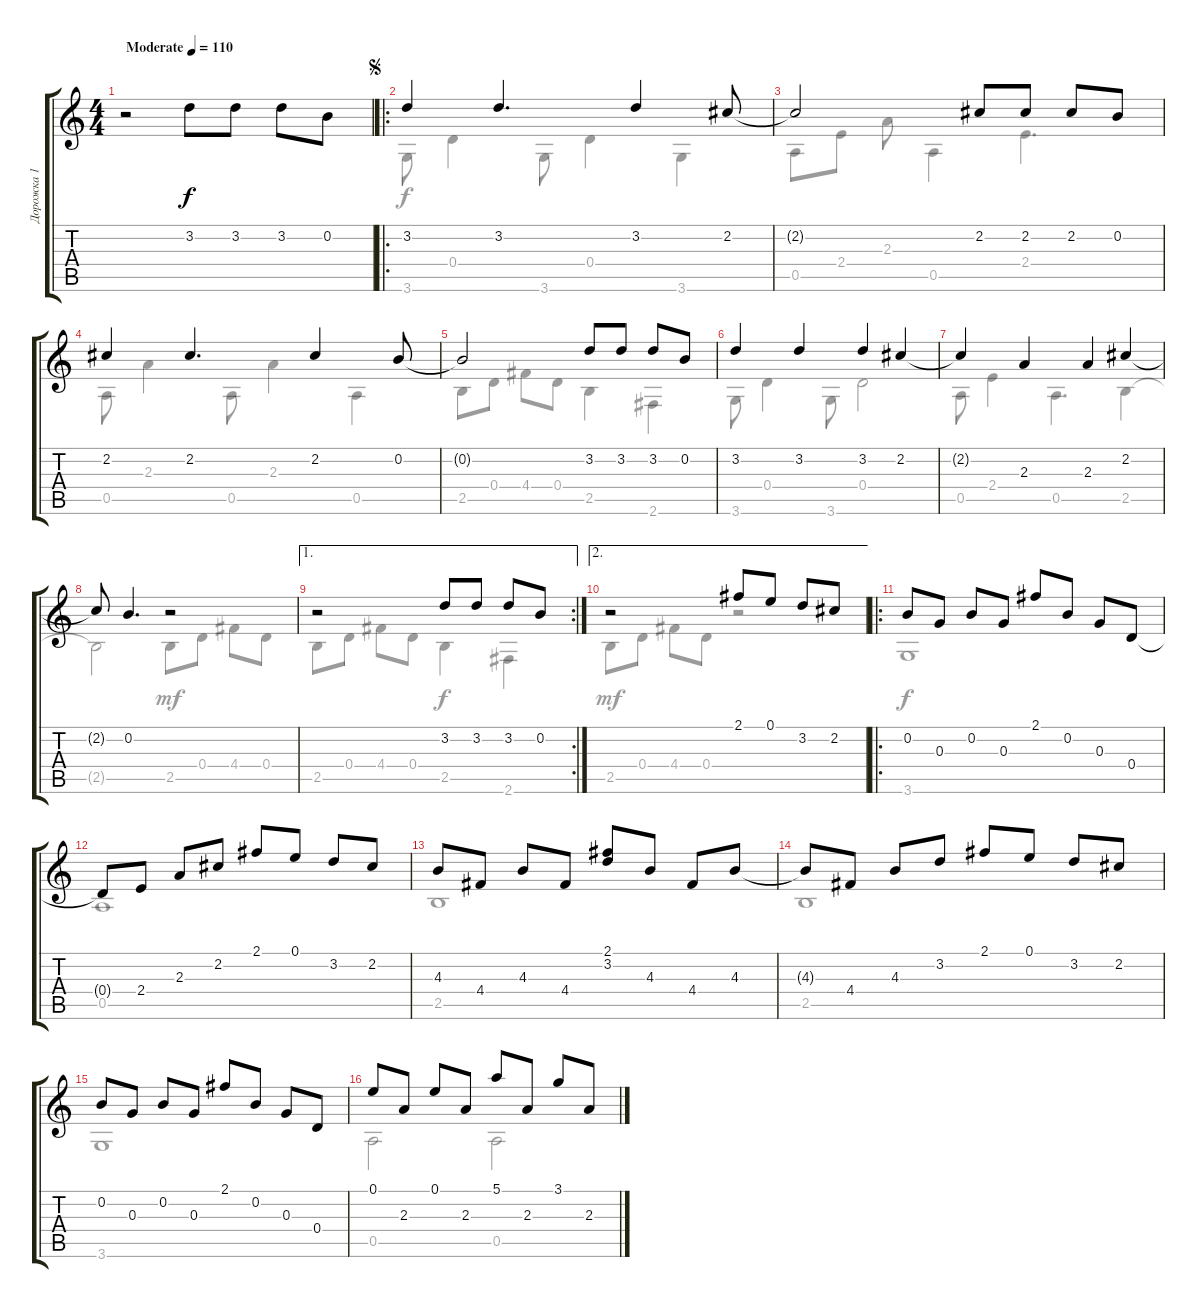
\track ("Дорожка 1" "Дорожка 1") {instrument acousticguitarnylon}
\staff {score tabs}
\tuning (E4 B3 G3 D3 A2 E2) {hide}
\voice
\ts (4 4)
\tempo (110 "Moderate")
\clef g2
\ks c
r.2{dy f instrument acousticguitarnylon} 3.2.8 3.2.8 3.2.8 0.2.8 |
\ro
\jump segno
3.2.4 3.2.4{d} 3.2.4 2.2.8 |
2.2{t}.2 2.2.8 2.2.8 2.2.8 0.2.8 |
2.2.4 2.2.4{d} 2.2.4 0.2.8 |
0.2{t}.2 3.2.8 3.2.8 3.2.8 0.2.8 |
3.2.4 3.2.4 3.2.4 2.2.4 |
2.2{t}.4 2.3.4 2.3.4 2.2.4 |
2.2{t}.8 0.2.4{d} r.2 |
\ae 1
\rc 2
r.2 3.2.8 3.2.8 3.2.8 0.2.8 |
\ae 2
r.2 2.1.8 0.1.8 3.2.8 2.2.8 |
\ro
0.2.8 0.3.8 0.2.8 0.3.8 2.1.8 0.2.8 0.3.8 0.4.8 |
0.4{t}.8 2.4.8 2.3.8 2.2.8 2.1.8 0.1.8 3.2.8 2.2.8 |
4.3.8 4.4.8 4.3.8 4.4.8 (2.1 3.2).8 4.3.8 4.4.8 4.3.8 |
4.3{t}.8 4.4.8 4.3.8 3.2.8 2.1.8 0.1.8 3.2.8 2.2.8 |
0.2.8 0.3.8 0.2.8 0.3.8 2.1.8 0.2.8 0.3.8 0.4.8 |
0.1.8 2.3.8 0.1.8 2.3.8 5.1.8 2.3.8 3.1.8 2.3.8
\voice
\clef g2
\ottava regular
\simile none
\ks c
|
3.6.8 0.4.4 3.6.8 0.4.4 3.6.4 |
0.5.8 2.4.8 2.3.8 0.5.4 2.4.4{d} |
0.5.8 2.3.4 0.5.8 2.3.4 0.5.4 |
2.5.8 0.4.8 4.4.8 0.4.8 2.5.4 2.6.4 |
3.6.8 0.4.4 3.6.8 0.4.2 |
0.5.8 2.4.4 0.5.4{d} 2.5.4 |
2.5{t}.2{dy f} 2.5.8{dy mf} 0.4.8 4.4.8 0.4.8 |
2.5.8 0.4.8 4.4.8 0.4.8 2.5.4{dy f} 2.6.4 |
2.5.8{dy mf} 0.4.8 4.4.8 0.4.8 r.2 |
3.6.1{dy f} |
0.5.1 |
2.5.1 |
2.5.1 |
3.6.1 |
0.5.2 0.5.2
